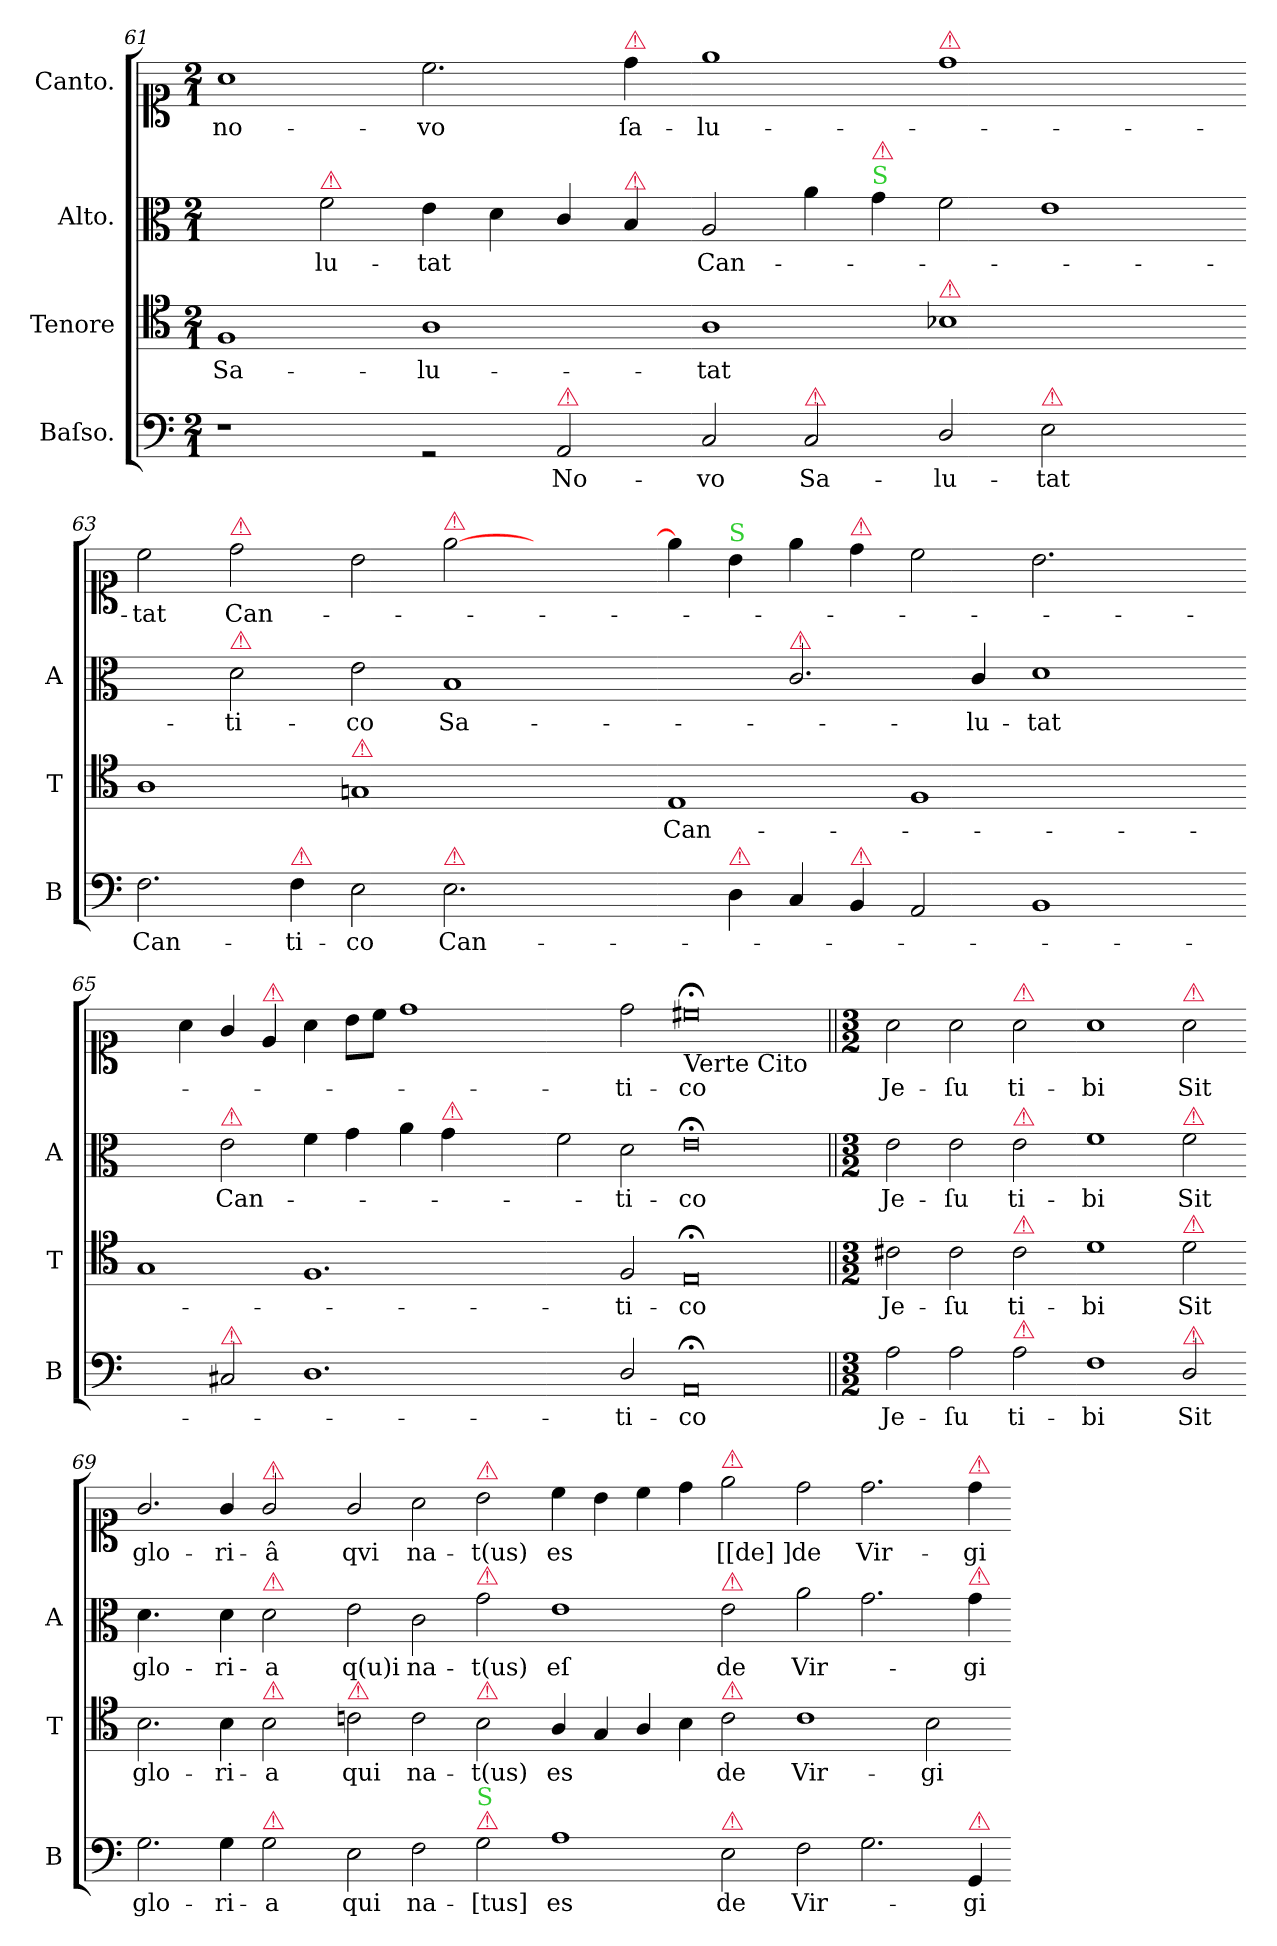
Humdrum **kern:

**kern	**text	**kern	**text	**kern	**text	**kern	**text
*part4	*part4	*part3	*part3	*part2	*part2	*part1	*part1
*staff4	*staff4	*staff3	*staff3	*staff2	*staff2	*staff1	*staff1
*I"Baſso.	*	*I"Tenore	*	*I"Alto.	*	*I"Canto.	*
*I'B	*	*I'T	*	*I'A	*	*	*
*clefF4	*	*clefC4	*	*clefC3	*	*clefC1	*
*k[]	*	*k[]	*	*k[]	*	*k[]	*
*M2/1	*	*M2/1	*	*M2/1	*	*M2/1	*
=61	=61	=61	=61	=61	=61	=61	=61
1r	.	1F	Sa-	2ryy	.	1a	no-
!	!	!	!	!LO:TX:a:color=crimson:t=⚠	!	!	!
.	.	.	.	2f\	-lu-	.	.
2rGG	.	1A	-lu-	4e\	-tat	2.cc\	-vo
.	.	.	.	4d\	.	.	.
!LO:TX:a:color=crimson:t=⚠	!	!	!	!	!	!	!
2AA/	No-	.	.	4c/	.	.	.
!	!	!	!	!	!	!LO:TX:a:color=crimson:t=⚠	!
!	!	!	!	!LO:TX:a:color=crimson:t=⚠	!	!	!
.	.	.	.	4B/	.	4dd\	ſa-
=62-	=62-	=62-	=62-	=62-	=62-	=62-	=62-
2C/	-vo	1A	-tat	2A/	Can-	1ee	-lu-
!LO:TX:a:color=crimson:t=⚠	!	!	!	!	!	!	!
2C/	Sa-	.	.	4a\	.	.	.
!	!	!	!	!LO:TX:a:color=limegreen:t=S	!	!	!
!	!	!	!	!LO:TX:a:color=crimson:t=⚠	!	!	!
.	.	.	.	4g\	.	.	.
!	!	!	!	!	!	!LO:TX:a:color=crimson:t=⚠	!
!	!	!LO:TX:a:color=crimson:t=⚠	!	!	!	!	!
2D/	-lu-	1B-X	.	2f\	.	1dd	.
!LO:TX:a:color=crimson:t=⚠	!	!	!	!	!	!	!
2E\	-tat	.	.	1e\	.	.	.
2ryy	.	2ryy	.	.	.	2ryy	.
=63-	=63-	=63-	=63-	=63-	=63-	=63-	=63-
2.F\	Can-	1A	.	2ryy	.	2cc\	-tat
!	!	!	!	!	!	!LO:TX:a:color=crimson:t=⚠	!
!	!	!	!	!LO:TX:a:color=crimson:t=⚠	!	!	!
.	.	.	.	2d\	-ti-	2dd\	Can-
!LO:TX:a:color=crimson:t=⚠	!	!	!	!	!	!	!
4F\	-ti-	.	.	.	.	.	.
!	!	!LO:TX:a:color=crimson:t=⚠	!	!	!	!	!
2E\	-co	1Gn	.	2e\	-co	2b\	.
!	!	!	!	!	!	!LO:TX:a:color=crimson:t=⚠	!
!LO:TX:a:color=crimson:t=⚠	!	!	!	!	!	!	!
2.E\	Can-	.	.	1B/	Sa-	[2ee\	.
.	.	2ryy	.	.	.	2ryy	.
4ryy	.	.	.	.	.	.	.
=64-	=64-	=64-	=64-	=64-	=64-	=64-	=64-
4ryy	.	1E	Can-	2ryy	.	4ee!\]	.
!	!	!	!	!	!	!LO:TX:a:color=limegreen:t=S	!
!LO:TX:a:color=crimson:t=⚠	!	!	!	!	!	!	!
4D\	.	.	.	.	.	4b\	.
!	!	!	!	!LO:TX:a:color=crimson:t=⚠	!	!	!
4C/	.	.	.	2.c/	.	4ee\	.
!	!	!	!	!	!	!LO:TX:a:color=crimson:t=⚠	!
!LO:TX:a:color=crimson:t=⚠	!	!	!	!	!	!	!
4BB/	.	.	.	.	.	4dd\	.
2AA/	.	1F	.	.	.	2cc\	.
.	.	.	.	4c/	-lu-	.	.
1BB/	.	.	.	1d\	-tat	2.b\	.
.	.	2ryy	.	.	.	.	.
.	.	.	.	.	.	4ryy	.
=65-	=65-	=65-	=65-	=65-	=65-	=65-	=65-
2ryy	.	1G	.	2ryy	.	4ryy	.
.	.	.	.	.	.	4a\	.
!	!	!	!	!LO:TX:a:color=crimson:t=⚠	!	!	!
!LO:TX:a:color=crimson:t=⚠	!	!	!	!	!	!	!
2C#X/	.	.	.	2e\	Can-	4g/	.
!	!	!	!	!	!	!LO:TX:a:color=crimson:t=⚠	!
.	.	.	.	.	.	4e/	.
1.D	.	1.F	.	4f\	.	4a\	.
.	.	.	.	4g\	.	8b\L	.
.	.	.	.	.	.	8cc\J	.
.	.	.	.	4a\	.	1dd\	.
!	!	!	!	!LO:TX:a:color=crimson:t=⚠	!	!	!
.	.	.	.	4g\	.	.	.
.	.	.	.	2ryy	.	.	.
=66-	=66-	=66-	=66-	=66-	=66-	=66-	=66-
2ryy	.	2ryy	.	2f\	.	2ryy	.
2D/	-ti-	2F/	-ti-	2d\	-ti-	2dd\	-ti-
!	!	!	!	!	!	!LO:TX:b:t=Verte Cito	!
0AA;<;	-co	0E;<	-co	0e;<;	-co	0cc#X;<	-co
=67||	=67||	=67||	=67||	=67||	=67||	=67||	=67||
*M3/2	*	*M3/2	*	*M3/2	*	*M3/2	*
2A\	Je-	2c#X\	Je-	2e\	Je-	2a\	Je-
2A\	-ſu	2c#\	-ſu	2e\	-ſu	2a\	-ſu
!	!	!	!	!	!	!LO:TX:a:color=crimson:t=⚠	!
!	!	!	!	!LO:TX:a:color=crimson:t=⚠	!	!	!
!	!	!LO:TX:a:color=crimson:t=⚠	!	!	!	!	!
!LO:TX:a:color=crimson:t=⚠	!	!	!	!	!	!	!
2A\	ti-	2c#\	ti-	2e\	ti-	2a\	ti-
=68-	=68-	=68-	=68-	=68-	=68-	=68-	=68-
1F	-bi	1d	-bi	1f	-bi	1a	-bi
!	!	!	!	!	!	!LO:TX:a:color=crimson:t=⚠	!
!	!	!	!	!LO:TX:a:color=crimson:t=⚠	!	!	!
!	!	!LO:TX:a:color=crimson:t=⚠	!	!	!	!	!
!LO:TX:a:color=crimson:t=⚠	!	!	!	!	!	!	!
2D/	Sit	2d\	Sit	2f\	Sit	2a\	Sit
=69-	=69-	=69-	=69-	=69-	=69-	=69-	=69-
!	!	!	!	!LO:N:vis=4.	!	!	!
2.G\	glo-	2.B\	glo-	2.d\	glo-	2.g/	glo-
4G\	-ri-	4B\	-ri-	4d\	-ri-	4g/	-ri-
!	!	!	!	!	!	!LO:TX:a:color=crimson:t=⚠	!
!	!	!	!	!LO:TX:a:color=crimson:t=⚠	!	!	!
!	!	!LO:TX:a:color=crimson:t=⚠	!	!	!	!	!
!LO:TX:a:color=crimson:t=⚠	!	!	!	!	!	!	!
2G\	-a	2B\	-a	2d\	-a	2g/	-â
=70-	=70-	=70-	=70-	=70-	=70-	=70-	=70-
!	!	!LO:TX:a:color=crimson:t=⚠	!	!	!	!	!
2E\	qui	2cn\	qui	2e\	q(u)i	2g/	qvi
2F\	na-	2c\	na-	2c\	na-	2a\	na-
!	!	!	!	!	!	!LO:TX:a:color=crimson:t=⚠	!
!	!	!	!	!LO:TX:a:color=crimson:t=⚠	!	!	!
!	!	!LO:TX:a:color=crimson:t=⚠	!	!	!	!	!
!LO:TX:a:color=crimson:t=⚠	!	!	!	!	!	!	!
!LO:TX:a:color=limegreen:t=S	!	!	!	!	!	!	!
2G\	-[tus]	2B\	-t(us)	2g\	-t(us)	2b\	-t(us)
=71-	=71-	=71-	=71-	=71-	=71-	=71-	=71-
1A	es	4A/	es	1e	eſ	4cc\	es
.	.	4G/	.	.	.	4b\	.
.	.	4A/	.	.	.	4cc\	.
.	.	4B\	.	.	.	4dd\	.
!	!	!	!	!	!	!LO:TX:a:color=crimson:t=⚠	!
!	!	!	!	!LO:TX:a:color=crimson:t=⚠	!	!	!
!	!	!LO:TX:a:color=crimson:t=⚠	!	!	!	!	!
!LO:TX:a:color=crimson:t=⚠	!	!	!	!	!	!	!
2E\	de	2c\	de	2e\	de	2ee\	[[de]]
=72-	=72-	=72-	=72-	=72-	=72-	=72-	=72-
2F\	Vir-	1c	Vir-	2a\	Vir-	2dd\	de
2.G\	.	.	.	2.g\	.	2.dd\	Vir-
.	.	2B\	-gi-	.	.	.	.
!	!	!	!	!	!	!LO:TX:a:color=crimson:t=⚠	!
!	!	!	!	!LO:TX:a:color=crimson:t=⚠	!	!	!
!LO:TX:a:color=crimson:t=⚠	!	!	!	!	!	!	!
4GG/	-gi-	.	.	4g\	-gi-	4dd\	-gi-
=-	=-	=-	=-	=-	=-	=-	=-
*-	*-	*-	*-	*-	*-	*-	*-
